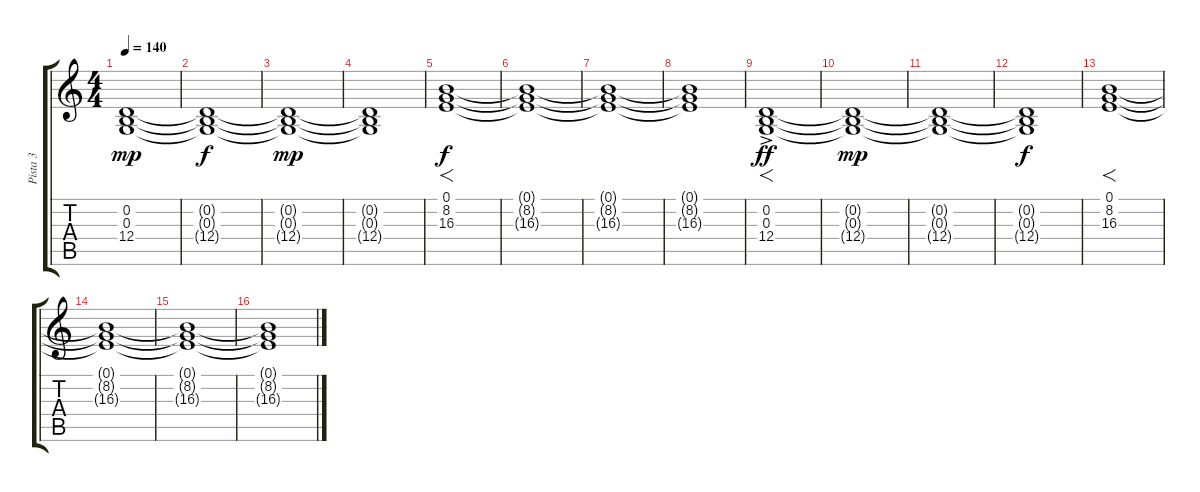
\track ("Pista 3" "Pista 3") {instrument lead2sawtooth}
\staff {score tabs}
\tuning (E4 B3 G3 D3 A2 E2) {hide}
\ts (4 4)
\tempo 140
\clef g2
\ks c
(0.2{t} 0.3{t} 12.4{t}).1{dy mp} |
(0.2{t} 0.3{t} 12.4{t}).1{dy f} |
(0.2{t} 0.3{t} 12.4{t}).1{dy mp} |
(0.2{t} 0.3{t} 12.4{t}).1 |
(0.1 8.2 16.3).1{f dy f} |
(0.1{t} 8.2{t} 16.3{t}).1 |
(0.1{t} 8.2{t} 16.3{t}).1 |
(0.1{t} 8.2{t} 16.3{t}).1 |
(0.2{ac} 0.3 12.4).1{f dy ff} |
(0.2{t} 0.3{t} 12.4{t}).1{dy mp} |
(0.2{t} 0.3{t} 12.4{t}).1 |
(0.2{t} 0.3{t} 12.4{t}).1{dy f} |
(0.1 8.2 16.3).1{f} |
(0.1{t} 8.2{t} 16.3{t}).1 |
(0.1{t} 8.2{t} 16.3{t}).1 |
(0.1{t} 8.2{t} 16.3{t}).1
